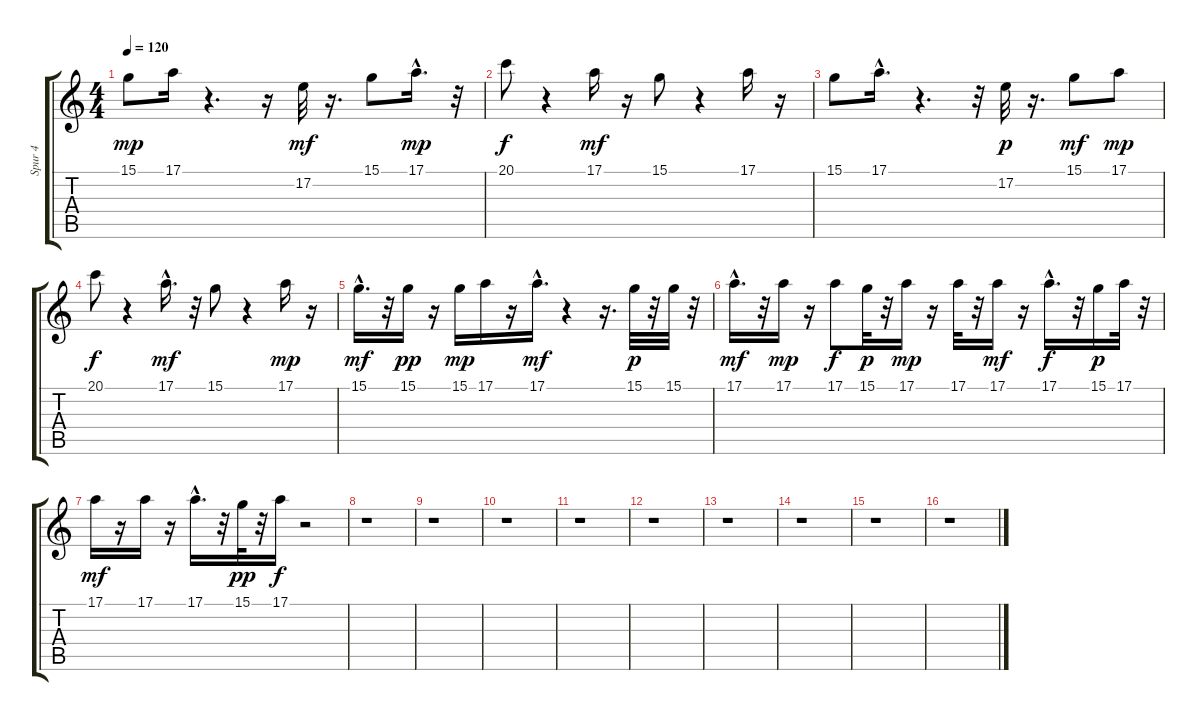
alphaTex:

\track ("Spur 4" "Spur 4") {instrument lead1square}
\staff {score tabs}
\tuning (E4 B3 G3 D3 A2 E2) {hide}
\ts (4 4)
\tempo 120
\clef g2
\ks c
15.1.8{dy mp} 17.1.16 r.4{d} r.16 17.2.32{dy mf} r.16{d} 15.1.8 17.1{hac}.16{d dy mp} r.32 |
20.1.8{dy f} r.4 17.1.16{dy mf} r.16 15.1.8 r.4 17.1.16 r.16 |
15.1.8 17.1{hac}.16{d} r.4{d} r.32 17.2.32{dy p} r.16{d} 15.1.8{dy mf} 17.1.8{dy mp} |
20.1.8{dy f} r.4 17.1{hac}.16{d dy mf} r.32 15.1.8 r.4 17.1.16{dy mp} r.16 |
15.1{hac}.16{d dy mf} r.32 15.1.16{dy pp} r.16 15.1.16{dy mp} 17.1.16 r.16 17.1{hac}.16{d dy mf} r.4 r.16{d} 15.1.32{dy p} r.32 15.1.32 r.32 |
17.1{hac}.16{d dy mf} r.32 17.1.16{dy mp} r.16 17.1.8{dy f} 15.1.32{dy p} r.32 17.1.16{dy mp} r.16 17.1.32 r.32 17.1.16{dy mf} r.16 17.1{hac}.16{d dy f} r.32 15.1.16{dy p} 17.1.32 r.32 |
17.1.16{dy mf} r.16 17.1.16 r.16 17.1{hac}.16{d} r.32 15.1.32{dy pp} r.32 17.1.16{dy f} r.2 |
r.1 |
r.1 |
r.1 |
r.1 |
r.1 |
r.1 |
r.1 |
r.1 |
r.1
